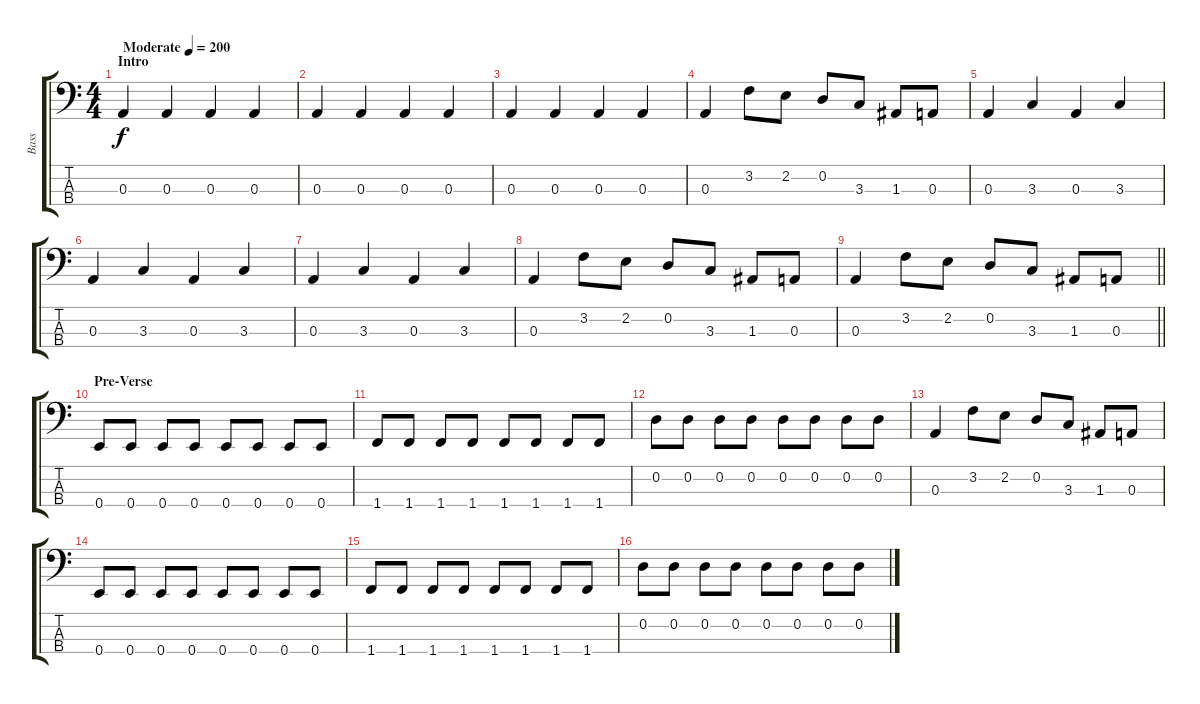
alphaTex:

\track ("Bass" "Bass") {instrument electricbassfinger}
\staff {score tabs}
\tuning (G2 D2 A1 E1) {hide}
\ts (4 4)
\section ("" "Intro")
\tempo (200 "Moderate")
\clef f4
\ks c
0.3.4{dy f instrument electricbassfinger} 0.3.4 0.3.4 0.3.4 |
0.3.4 0.3.4 0.3.4 0.3.4 |
0.3.4 0.3.4 0.3.4 0.3.4 |
0.3.4 3.2.8 2.2.8 0.2.8 3.3.8 1.3.8 0.3.8 |
0.3.4 3.3.4 0.3.4 3.3.4 |
0.3.4 3.3.4 0.3.4 3.3.4 |
0.3.4 3.3.4 0.3.4 3.3.4 |
0.3.4 3.2.8 2.2.8 0.2.8 3.3.8 1.3.8 0.3.8 |
\barLineRight lightlight
0.3.4 3.2.8 2.2.8 0.2.8 3.3.8 1.3.8 0.3.8 |
\section ("" "Pre-Verse")
0.4.8 0.4.8 0.4.8 0.4.8 0.4.8 0.4.8 0.4.8 0.4.8 |
1.4.8 1.4.8 1.4.8 1.4.8 1.4.8 1.4.8 1.4.8 1.4.8 |
0.2.8 0.2.8 0.2.8 0.2.8 0.2.8 0.2.8 0.2.8 0.2.8 |
0.3.4 3.2.8 2.2.8 0.2.8 3.3.8 1.3.8 0.3.8 |
0.4.8 0.4.8 0.4.8 0.4.8 0.4.8 0.4.8 0.4.8 0.4.8 |
1.4.8 1.4.8 1.4.8 1.4.8 1.4.8 1.4.8 1.4.8 1.4.8 |
0.2.8 0.2.8 0.2.8 0.2.8 0.2.8 0.2.8 0.2.8 0.2.8
